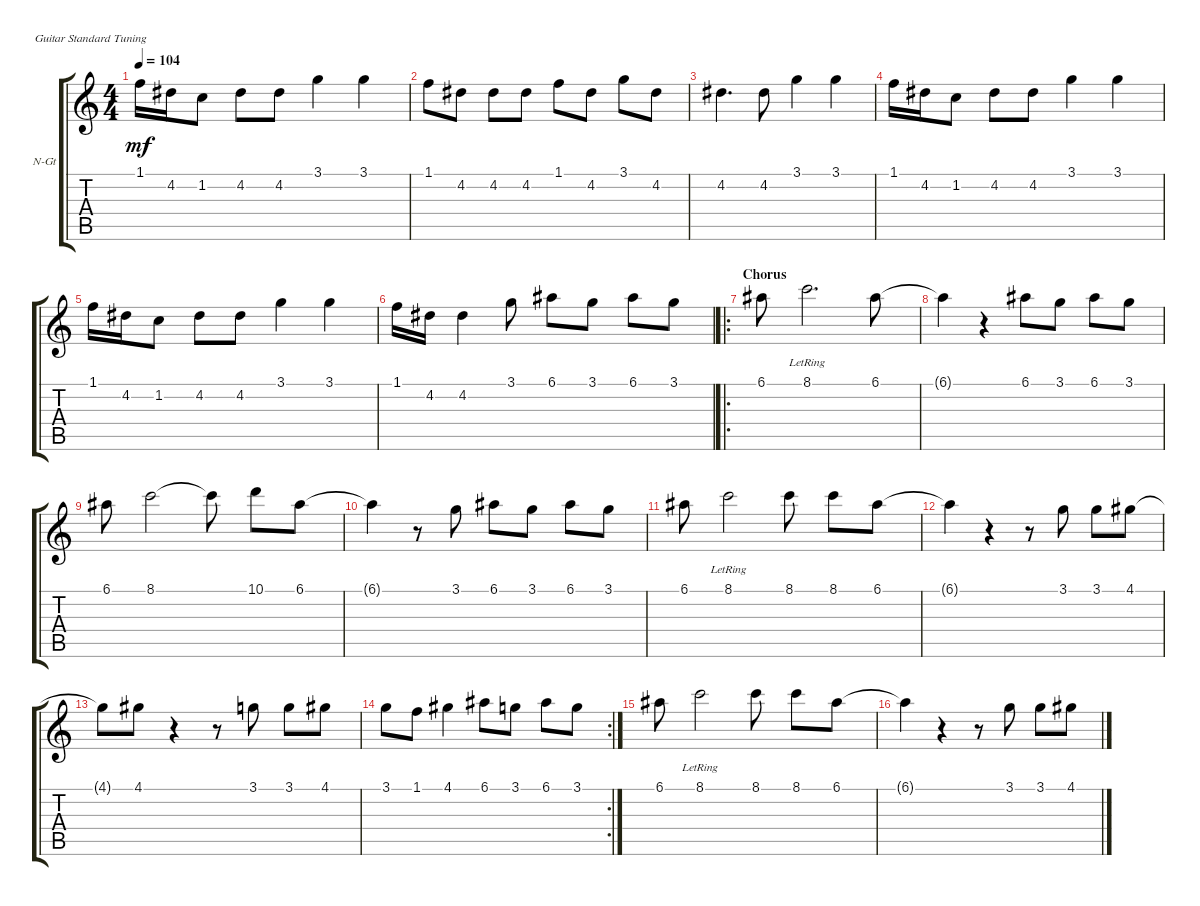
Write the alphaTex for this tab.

\defaultSystemsLayout 4
\bracketExtendMode groupsimilarinstruments
\firstSystemTrackNameOrientation horizontal
\otherSystemsTrackNameOrientation horizontal
\track ("Nylon Guitar" "N-Gt") {instrument acousticguitarnylon}
\staff {score tabs}
\tuning (E4 B3 G3 D3 A2 E2)
\ts (4 4)
\tempo 104
\clef g2
\ks c
1.1.16{dy mf} 4.2.16 1.2.8 4.2.8 4.2.8 3.1.4 3.1.4 |
1.1.8 4.2.8 4.2.8 4.2.8 1.1.8 4.2.8 3.1.8 4.2.8 |
4.2.4{d} 4.2.8 3.1.4 3.1.4 |
1.1.16 4.2.16 1.2.8 4.2.8 4.2.8 3.1.4 3.1.4 |
1.1.16 4.2.16 1.2.8 4.2.8 4.2.8 3.1.4 3.1.4 |
1.1.16 4.2.16 4.2.4 3.1.8 6.1.8 3.1.8 6.1.8 3.1.8 |
\ro
\section ("" "Chorus")
6.1.8 8.1{lr}.2{d} 6.1.8 |
6.1{t}.4 r.4 6.1.8 3.1.8 6.1.8 3.1.8 |
6.1.8 8.1.2 8.1{t}.8 10.1.8 6.1.8 |
6.1{t}.4 r.8 3.1.8 6.1.8 3.1.8 6.1.8 3.1.8 |
6.1.8 8.1{lr}.2 8.1.8 8.1.8 6.1.8 |
6.1{t}.4 r.4 r.8 3.1.8 3.1.8 4.1.8 |
4.1{t}.8 4.1.8 r.4 r.8 3.1.8 3.1.8 4.1.8 |
\rc 2
3.1.8 1.1.8 4.1.4 6.1.8 3.1.8 6.1.8 3.1.8 |
6.1.8 8.1{lr}.2 8.1.8 8.1.8 6.1.8 |
6.1{t}.4 r.4 r.8 3.1.8 3.1.8 4.1.8
